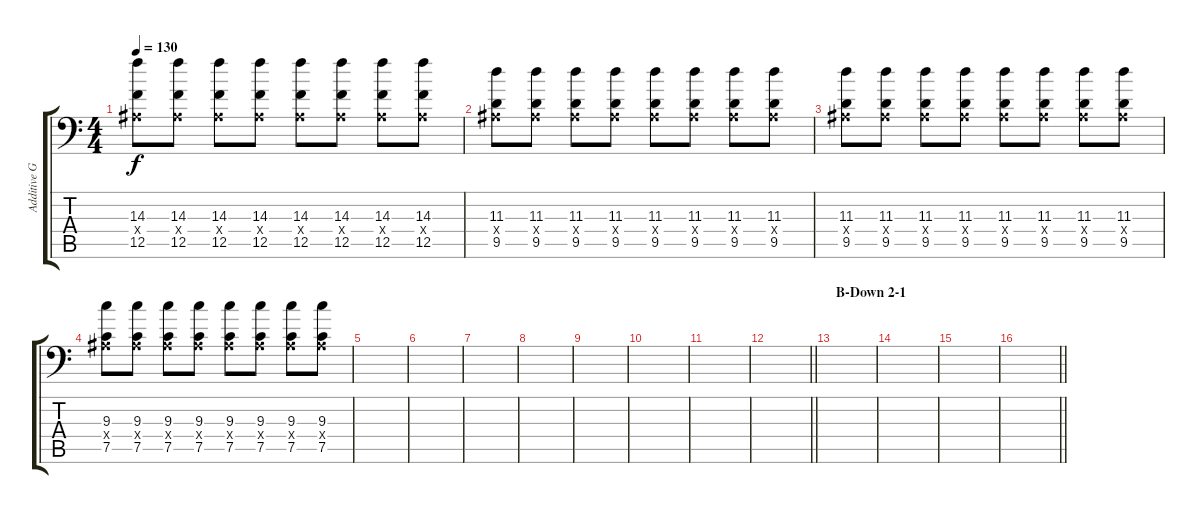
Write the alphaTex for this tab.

\track ("Additive Guitar" "Additive G") {instrument distortionguitar}
\staff {score tabs}
\tuning (C4 G3 Eb3 Bb2 F2 Bb1) {hide}
\ts (4 4)
\tempo 130
\clef f4
\ks c
(14.3 0.4{x} 12.5).8{dy f} (14.3 0.4{x} 12.5).8 (14.3 0.4{x} 12.5).8 (14.3 0.4{x} 12.5).8 (14.3 0.4{x} 12.5).8 (14.3 0.4{x} 12.5).8 (14.3 0.4{x} 12.5).8 (14.3 0.4{x} 12.5).8 |
(11.3 0.4{x} 9.5).8 (11.3 0.4{x} 9.5).8 (11.3 0.4{x} 9.5).8 (11.3 0.4{x} 9.5).8 (11.3 0.4{x} 9.5).8 (11.3 0.4{x} 9.5).8 (11.3 0.4{x} 9.5).8 (11.3 0.4{x} 9.5).8 |
(11.3 0.4{x} 9.5).8 (11.3 0.4{x} 9.5).8 (11.3 0.4{x} 9.5).8 (11.3 0.4{x} 9.5).8 (11.3 0.4{x} 9.5).8 (11.3 0.4{x} 9.5).8 (11.3 0.4{x} 9.5).8 (11.3 0.4{x} 9.5).8 |
(9.3 0.4{x} 7.5).8 (9.3 0.4{x} 7.5).8 (9.3 0.4{x} 7.5).8 (9.3 0.4{x} 7.5).8 (9.3 0.4{x} 7.5).8 (9.3 0.4{x} 7.5).8 (9.3 0.4{x} 7.5).8 (9.3 0.4{x} 7.5).8 |
|
|
|
|
|
|
|
\barLineRight lightlight
|
\section ("" "B-Down 2-1")
|
|
|
\barLineRight lightlight
